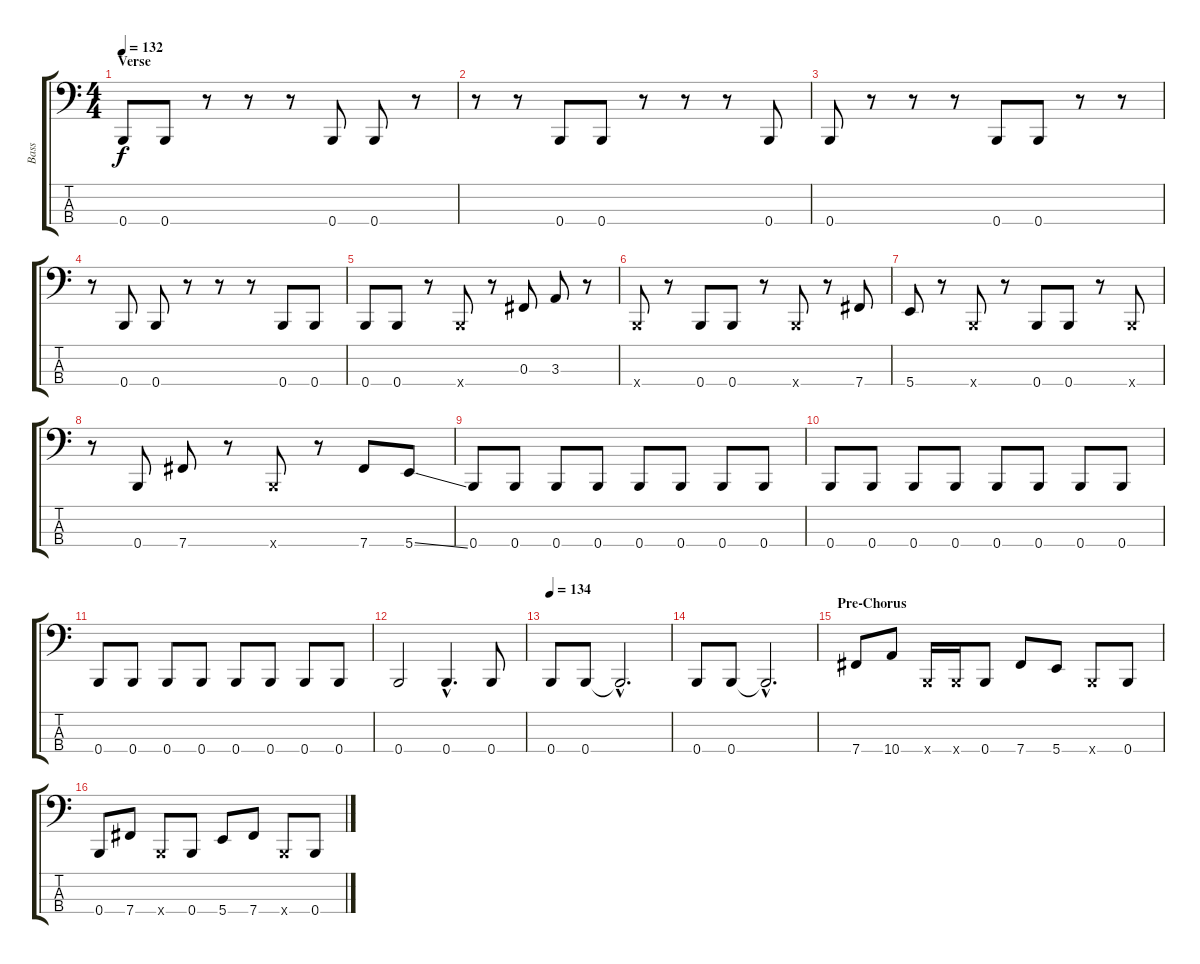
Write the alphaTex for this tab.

\track ("Bass" "Bass") {instrument electricbasspick}
\staff {score tabs}
\tuning (E2 B1 Gb1 B0) {hide}
\ts (4 4)
\section ("" "Verse")
\tempo 132
\clef f4
\ks c
0.4.8{dy f} 0.4.8 r.8 r.8 r.8 0.4.8 0.4.8 r.8 |
r.8 r.8 0.4.8 0.4.8 r.8 r.8 r.8 0.4.8 |
0.4.8 r.8 r.8 r.8 0.4.8 0.4.8 r.8 r.8 |
r.8 0.4.8 0.4.8 r.8 r.8 r.8 0.4.8 0.4.8 |
0.4.8 0.4.8 r.8 0.4{x}.8 r.8 0.3.8 3.3.8 r.8 |
0.4{x}.8 r.8 0.4.8 0.4.8 r.8 0.4{x}.8 r.8 7.4.8 |
5.4.8 r.8 0.4{x}.8 r.8 0.4.8 0.4.8 r.8 0.4{x}.8 |
r.8 0.4.8 7.4.8 r.8 0.4{x}.8 r.8 7.4.8 5.4{ss}.8 |
0.4.8 0.4.8 0.4.8 0.4.8 0.4.8 0.4.8 0.4.8 0.4.8 |
0.4.8 0.4.8 0.4.8 0.4.8 0.4.8 0.4.8 0.4.8 0.4.8 |
0.4.8 0.4.8 0.4.8 0.4.8 0.4.8 0.4.8 0.4.8 0.4.8 |
0.4.2 0.4{hac}.4{d} 0.4.8 |
\tempo 134
0.4.8 0.4.8 0.4{hac t}.2{d} |
0.4.8 0.4.8 0.4{hac t}.2{d} |
\section ("" "Pre-Chorus")
7.4.8 10.4.8 0.4{x}.16 0.4{x}.16 0.4.8 7.4.8 5.4.8 0.4{x}.8 0.4.8 |
0.4.8 7.4.8 0.4{x}.8 0.4.8 5.4.8 7.4.8 0.4{x}.8 0.4.8
